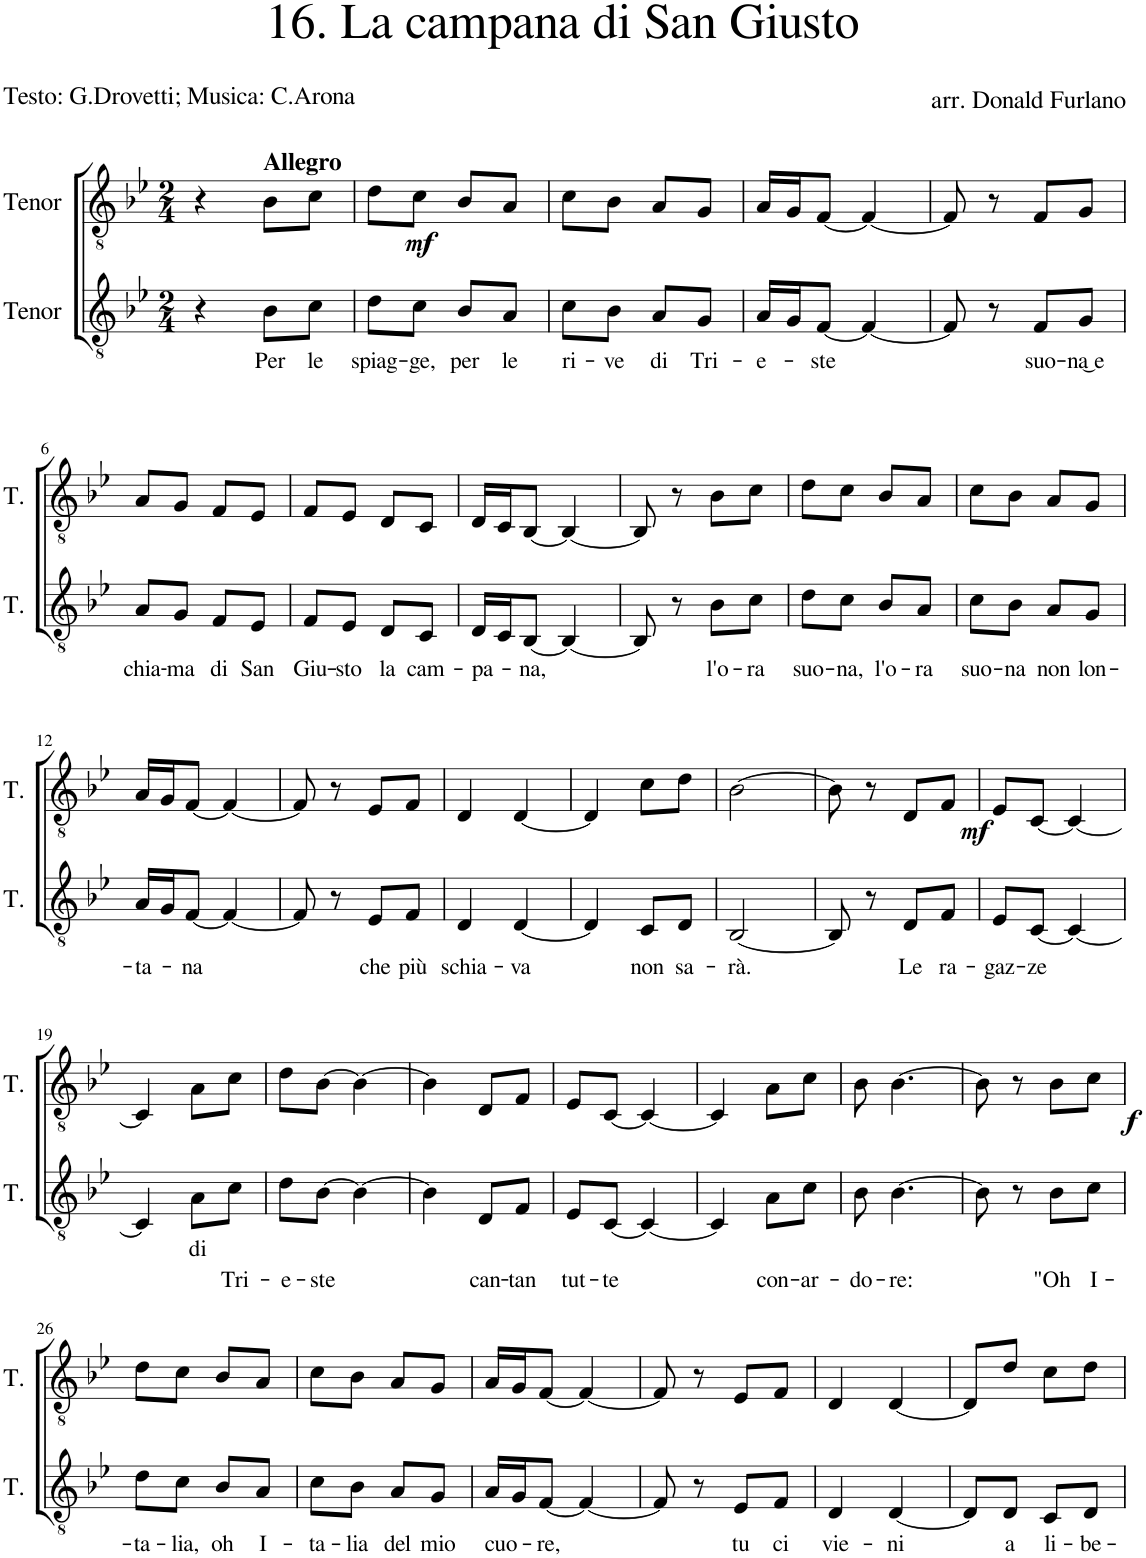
**kern	**text	**kern	**dynam
*part2	*part2	*part1	*part1
*staff2	*staff2	*staff1	*staff1
*I"Tenor	*	*I"Tenor	*
*I'T.	*	*I'T.	*
*clefGv2	*	*clefGv2	*
*k[b-e-]	*	*k[b-e-]	*
*M2/4	*	*M2/4	*
=1	=1	=1	=1
4r	.	4r	.
!	!	!LO:TX:a:B:t=Allegro	!
!	!LO:LY:b	!	!LO:DY:b
8B-\L	Per	8B-\L	mf
!	!LO:LY:b	!	!
8c\J	le	8c\J	.
=2	=2	=2	=2
!	!LO:LY:b	!	!
8d\L	spiag-	8d\L	.
!	!LO:LY:b	!	!
8c\J	-ge,	8c\J	.
!	!LO:LY:b	!	!
8B-/L	per	8B-/L	.
!	!LO:LY:b	!	!
8A/J	le	8A/J	.
=3	=3	=3	=3
!	!LO:LY:b	!	!
8c\L	ri-	8c\L	.
!	!LO:LY:b	!	!
8B-\J	-ve	8B-\J	.
!	!LO:LY:b	!	!
8A/L	di	8A/L	.
!	!LO:LY:b	!	!
8G/J	Tri-	8G/J	.
=4	=4	=4	=4
!	!LO:LY:b	!	!
16A/LL	-e-	16A/LL	.
16G/J	.	16G/J	.
!	!LO:LY:b	!	!
[8F/J	-ste	[8F/J	.
4F/_	.	4F/_	.
=5	=5	=5	=5
8F/]	.	8F/]	.
8r	.	8r	.
!	!LO:LY:b	!	!
8F/L	suo-	8F/L	.
!	!LO:LY:b	!	!
8G/J	-na͜ e	8G/J	.
!!LO:LB:g=z
=6	=6	=6	=6
!	!LO:LY:b	!	!
8A/L	chia-	8A/L	.
!	!LO:LY:b	!	!
8G/J	-ma	8G/J	.
!	!LO:LY:b	!	!
8F/L	di	8F/L	.
!	!LO:LY:b	!	!
8E-/J	San	8E-/J	.
=7	=7	=7	=7
!	!LO:LY:b	!	!
8F/L	Giu-	8F/L	.
!	!LO:LY:b	!	!
8E-/J	-sto	8E-/J	.
!	!LO:LY:b	!	!
8D/L	la	8D/L	.
!	!LO:LY:b	!	!
8C/J	cam-	8C/J	.
=8	=8	=8	=8
!	!LO:LY:b	!	!
16D/LL	-pa-	16D/LL	.
16C/J	.	16C/J	.
!	!LO:LY:b	!	!
[8BB-/J	-na,	[8BB-/J	.
4BB-/_	.	4BB-/_	.
=9	=9	=9	=9
8BB-/]	.	8BB-/]	.
8r	.	8r	.
!	!LO:LY:b	!	!
8B-\L	l'o-	8B-\L	.
!	!LO:LY:b	!	!
8c\J	-ra	8c\J	.
=10	=10	=10	=10
!	!LO:LY:b	!	!
8d\L	suo-	8d\L	.
!	!LO:LY:b	!	!
8c\J	-na,	8c\J	.
!	!LO:LY:b	!	!
8B-/L	l'o-	8B-/L	.
!	!LO:LY:b	!	!
8A/J	-ra	8A/J	.
=11	=11	=11	=11
!	!LO:LY:b	!	!
8c\L	suo-	8c\L	.
!	!LO:LY:b	!	!
8B-\J	-na	8B-\J	.
!	!LO:LY:b	!	!
8A/L	non	8A/L	.
!	!LO:LY:b	!	!
8G/J	lon-	8G/J	.
!!LO:LB:g=z
=12	=12	=12	=12
!	!LO:LY:b	!	!
16A/LL	-ta-	16A/LL	.
16G/J	.	16G/J	.
!	!LO:LY:b	!	!
[8F/J	-na	[8F/J	.
4F/_	.	4F/_	.
=13	=13	=13	=13
8F/]	.	8F/]	.
8r	.	8r	.
!	!LO:LY:b	!	!
8E-/L	che	8E-/L	.
!	!LO:LY:b	!	!
8F/J	più	8F/J	.
=14	=14	=14	=14
!	!LO:LY:b	!	!
4D/	schia-	4D/	.
!	!LO:LY:b	!	!
[4D/	-va	[4D/	.
=15	=15	=15	=15
4D/]	.	4D/]	.
!	!LO:LY:b	!	!
8C/L	non	8c\L	.
!	!LO:LY:b	!	!
8D/J	sa-	8d\J	.
=16	=16	=16	=16
!	!LO:LY:b	!	!
[2BB-/	-rà.	[2B-\	.
=17	=17	=17	=17
8BB-/]	.	8B-\]	.
8r	.	8r	.
!	!LO:LY:b	!	!LO:DY:b
8D/L	Le	8D/L	mf
!	!LO:LY:b	!	!
8F/J	ra-	8F/J	.
=18	=18	=18	=18
!	!LO:LY:b	!	!
8E-/L	-gaz-	8E-/L	.
!	!LO:LY:b	!	!
[8C/J	-ze	[8C/J	.
4C/_	.	4C/_	.
!!LO:LB:g=z
=19	=19	=19	=19
4C/]	.	4C/]	.
!	!LO:LY:b	!	!
8A\L	di	8A\L	.
!	!LO:LY:b	!	!
8c\J	Tri-	8c\J	.
=20	=20	=20	=20
!	!LO:LY:b	!	!
8d\L	-e-	8d\L	.
!	!LO:LY:b	!	!
[8B-\J	-ste	[8B-\J	.
4B-\_	.	4B-\_	.
=21	=21	=21	=21
4B-\]	.	4B-\]	.
!	!LO:LY:b	!	!
8D/L	can-	8D/L	.
!	!LO:LY:b	!	!
8F/J	-tan	8F/J	.
=22	=22	=22	=22
!	!LO:LY:b	!	!
8E-/L	tut-	8E-/L	.
!	!LO:LY:b	!	!
[8C/J	-te	[8C/J	.
4C/_	.	4C/_	.
=23	=23	=23	=23
4C/]	.	4C/]	.
!	!LO:LY:b	!	!
8A\L	con-	8A\L	.
!	!LO:LY:b	!	!
8c\J	-ar-	8c\J	.
=24	=24	=24	=24
!	!LO:LY:b	!	!
8B-\	-do-	8B-\	.
!	!LO:LY:b	!	!
[4.B-\	-re:	[4.B-\	.
=25	=25	=25	=25
8B-\]	.	8B-\]	.
8r	.	8r	.
!	!LO:LY:b	!	!LO:DY:b
8B-\L	"Oh	8B-\L	f
!	!LO:LY:b	!	!
8c\J	I-	8c\J	.
!!LO:LB:g=z
=26	=26	=26	=26
!	!LO:LY:b	!	!
8d\L	-ta-	8d\L	.
!	!LO:LY:b	!	!
8c\J	-lia,	8c\J	.
!	!LO:LY:b	!	!
8B-/L	oh	8B-/L	.
!	!LO:LY:b	!	!
8A/J	I-	8A/J	.
=27	=27	=27	=27
!	!LO:LY:b	!	!
8c\L	-ta-	8c\L	.
!	!LO:LY:b	!	!
8B-\J	-lia	8B-\J	.
!	!LO:LY:b	!	!
8A/L	del	8A/L	.
!	!LO:LY:b	!	!
8G/J	mio	8G/J	.
=28	=28	=28	=28
!	!LO:LY:b	!	!
16A/LL	cuo-	16A/LL	.
16G/J	.	16G/J	.
!	!LO:LY:b	!	!
[8F/J	-re,	[8F/J	.
4F/_	.	4F/_	.
=29	=29	=29	=29
8F/]	.	8F/]	.
8r	.	8r	.
!	!LO:LY:b	!	!
8E-/L	tu	8E-/L	.
!	!LO:LY:b	!	!
8F/J	ci	8F/J	.
=30	=30	=30	=30
!	!LO:LY:b	!	!
4D/	vie-	4D/	.
!	!LO:LY:b	!	!
[4D/	-ni	[4D/	.
=31	=31	=31	=31
8D/L]	.	8D/L]	.
!	!LO:LY:b	!	!
8D/J	a	8d/J	.
!	!LO:LY:b	!	!
8C/L	li-	8c\L	.
!	!LO:LY:b	!	!
8D/J	-be-	8d\J	.
=	=	=	=
*-	*-	*-	*-
